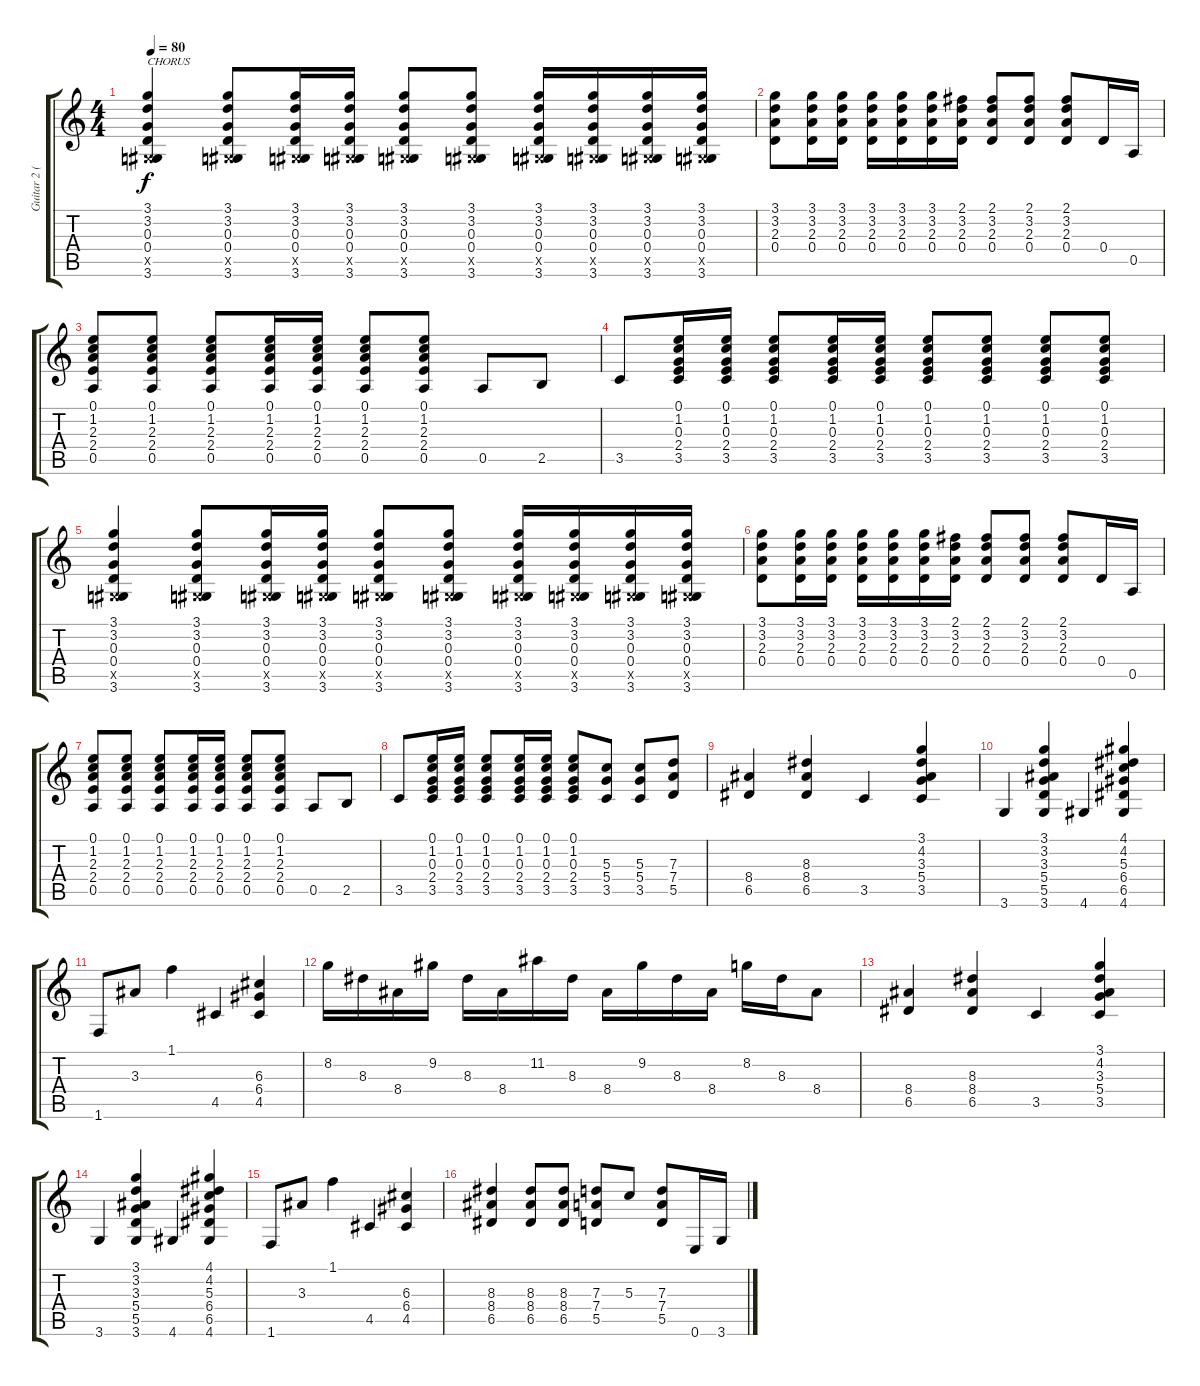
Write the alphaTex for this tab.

\track ("Guitar 2 (Disto)" "Guitar 2 (") {instrument distortionguitar}
\staff {score tabs}
\tuning (E4 B3 G3 D3 A2 E2) {hide}
\ts (4 4)
\tempo 80
\clef g2
\ks c
(3.1 3.2 0.3 0.4 -1.5{x} 3.6).4{txt "CHORUS" dy f} (3.1 3.2 0.3 0.4 -1.5{x} 3.6).8 (3.1 3.2 0.3 0.4 -1.5{x} 3.6).16 (3.1 3.2 0.3 0.4 -1.5{x} 3.6).16 (3.1 3.2 0.3 0.4 -1.5{x} 3.6).8 (3.1 3.2 0.3 0.4 -1.5{x} 3.6).8 (3.1 3.2 0.3 0.4 -1.5{x} 3.6).16 (3.1 3.2 0.3 0.4 -1.5{x} 3.6).16 (3.1 3.2 0.3 0.4 -1.5{x} 3.6).16 (3.1 3.2 0.3 0.4 -1.5{x} 3.6).16 |
(3.1 3.2 2.3 0.4).8 (3.1 3.2 2.3 0.4).16 (3.1 3.2 2.3 0.4).16 (3.1 3.2 2.3 0.4).16 (3.1 3.2 2.3 0.4).16 (3.1 3.2 2.3 0.4).16 (2.1 3.2 2.3 0.4).16 (2.1 3.2 2.3 0.4).8 (2.1 3.2 2.3 0.4).8 (2.1 3.2 2.3 0.4).8 0.4.16 0.5.16 |
(0.1 1.2 2.3 2.4 0.5).8 (0.1 1.2 2.3 2.4 0.5).8 (0.1 1.2 2.3 2.4 0.5).8 (0.1 1.2 2.3 2.4 0.5).16 (0.1 1.2 2.3 2.4 0.5).16 (0.1 1.2 2.3 2.4 0.5).8 (0.1 1.2 2.3 2.4 0.5).8 0.5.8 2.5.8 |
3.5.8 (0.1 1.2 0.3 2.4 3.5).16 (0.1 1.2 0.3 2.4 3.5).16 (0.1 1.2 0.3 2.4 3.5).8 (0.1 1.2 0.3 2.4 3.5).16 (0.1 1.2 0.3 2.4 3.5).16 (0.1 1.2 0.3 2.4 3.5).8 (0.1 1.2 0.3 2.4 3.5).8 (0.1 1.2 0.3 2.4 3.5).8 (0.1 1.2 0.3 2.4 3.5).8 |
(3.1 3.2 0.3 0.4 -1.5{x} 3.6).4 (3.1 3.2 0.3 0.4 -1.5{x} 3.6).8 (3.1 3.2 0.3 0.4 -1.5{x} 3.6).16 (3.1 3.2 0.3 0.4 -1.5{x} 3.6).16 (3.1 3.2 0.3 0.4 -1.5{x} 3.6).8 (3.1 3.2 0.3 0.4 -1.5{x} 3.6).8 (3.1 3.2 0.3 0.4 -1.5{x} 3.6).16 (3.1 3.2 0.3 0.4 -1.5{x} 3.6).16 (3.1 3.2 0.3 0.4 -1.5{x} 3.6).16 (3.1 3.2 0.3 0.4 -1.5{x} 3.6).16 |
(3.1 3.2 2.3 0.4).8 (3.1 3.2 2.3 0.4).16 (3.1 3.2 2.3 0.4).16 (3.1 3.2 2.3 0.4).16 (3.1 3.2 2.3 0.4).16 (3.1 3.2 2.3 0.4).16 (2.1 3.2 2.3 0.4).16 (2.1 3.2 2.3 0.4).8 (2.1 3.2 2.3 0.4).8 (2.1 3.2 2.3 0.4).8 0.4.16 0.5.16 |
(0.1 1.2 2.3 2.4 0.5).8 (0.1 1.2 2.3 2.4 0.5).8 (0.1 1.2 2.3 2.4 0.5).8 (0.1 1.2 2.3 2.4 0.5).16 (0.1 1.2 2.3 2.4 0.5).16 (0.1 1.2 2.3 2.4 0.5).8 (0.1 1.2 2.3 2.4 0.5).8 0.5.8 2.5.8 |
3.5.8 (0.1 1.2 0.3 2.4 3.5).16 (0.1 1.2 0.3 2.4 3.5).16 (0.1 1.2 0.3 2.4 3.5).8 (0.1 1.2 0.3 2.4 3.5).16 (0.1 1.2 0.3 2.4 3.5).16 (0.1 1.2 0.3 2.4 3.5).8 (5.3 5.4 3.5).8 (5.3 5.4 3.5).8 (7.3 7.4 5.5).8 |
(8.4 6.5).4 (8.3 8.4 6.5).4 3.5.4 (3.1 4.2 3.3 5.4 3.5).4 |
3.6.4 (3.1 3.2 3.3 5.4 5.5 3.6).4 4.6.4 (4.1 4.2 5.3 6.4 6.5 4.6).4 |
1.6.8 3.3.8 1.1.4 4.5.4 (6.3 6.4 4.5).4 |
8.2.16 8.3.16 8.4.16 9.2.16 8.3.16 8.4.16 11.2.16 8.3.16 8.4.16 9.2.16 8.3.16 8.4.16 8.2.16 8.3.16 8.4.8 |
(8.4 6.5).4 (8.3 8.4 6.5).4 3.5.4 (3.1 4.2 3.3 5.4 3.5).4 |
3.6.4 (3.1 3.2 3.3 5.4 5.5 3.6).4 4.6.4 (4.1 4.2 5.3 6.4 6.5 4.6).4 |
1.6.8 3.3.8 1.1.4 4.5.4 (6.3 6.4 4.5).4 |
(8.3 8.4 6.5).4 (8.3 8.4 6.5).8 (8.3 8.4 6.5).8 (7.3 7.4 5.5).8 5.3.8 (7.3 7.4 5.5).8 0.6.16 3.6.16
